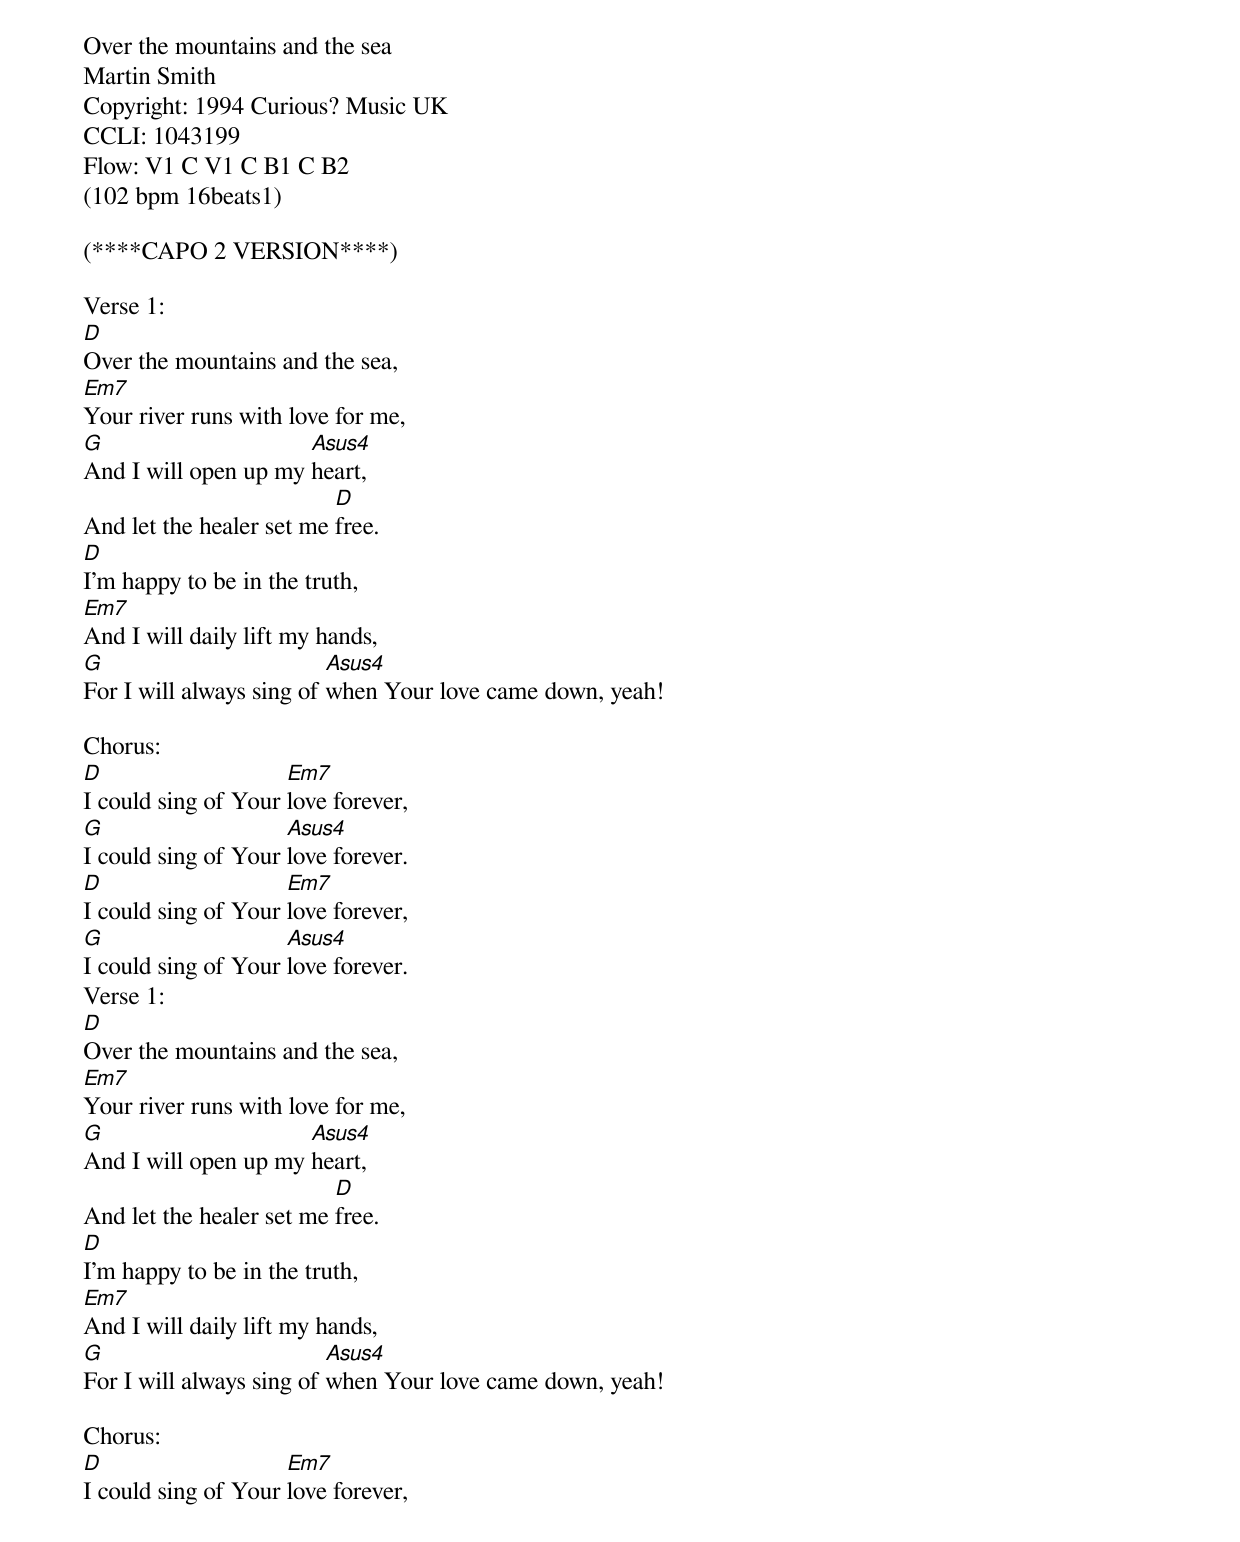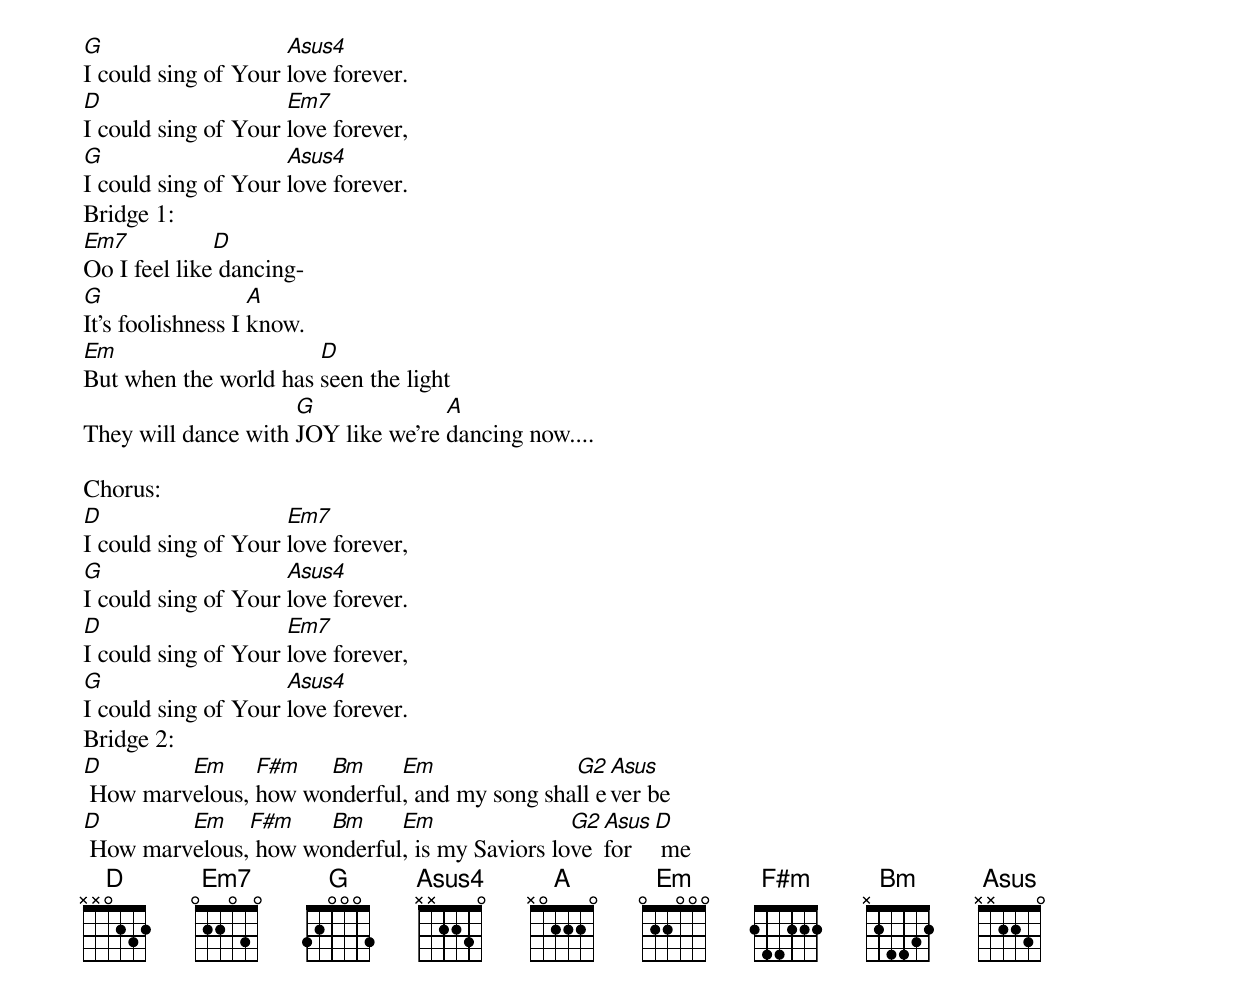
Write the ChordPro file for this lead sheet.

Over the mountains and the sea
Martin Smith
Copyright: 1994 Curious? Music UK
CCLI: 1043199
Flow: V1 C V1 C B1 C B2
(102 bpm 16beats1)

(****CAPO 2 VERSION****)

Verse 1:
[D]Over the mountains and the sea,
[Em7]Your river runs with love for me,
[G]And I will open up my [Asus4]heart,
And let the healer set me [D]free.
[D]I'm happy to be in the truth,
[Em7]And I will daily lift my hands,
[G]For I will always sing of [Asus4]when Your love came down, yeah!

Chorus:
[D]I could sing of Your [Em7]love forever,
[G]I could sing of Your [Asus4]love forever.
[D]I could sing of Your [Em7]love forever,
[G]I could sing of Your [Asus4]love forever.
Verse 1:
[D]Over the mountains and the sea,
[Em7]Your river runs with love for me,
[G]And I will open up my [Asus4]heart,
And let the healer set me [D]free.
[D]I'm happy to be in the truth,
[Em7]And I will daily lift my hands,
[G]For I will always sing of [Asus4]when Your love came down, yeah!

Chorus:
[D]I could sing of Your [Em7]love forever,
[G]I could sing of Your [Asus4]love forever.
[D]I could sing of Your [Em7]love forever,
[G]I could sing of Your [Asus4]love forever.
Bridge 1:
[Em7]Oo I feel like[D] dancing-
[G]It's foolishness I [A]know.
[Em]But when the world has [D]seen the light
They will dance with [G]JOY like we're [A]dancing now....

Chorus:
[D]I could sing of Your [Em7]love forever,
[G]I could sing of Your [Asus4]love forever.
[D]I could sing of Your [Em7]love forever,
[G]I could sing of Your [Asus4]love forever.
Bridge 2:
[D] How marv[Em]elous, [F#m]how wo[Bm]nderful[Em], and my song sha[G2]ll e[Asus]ver be
[D] How marv[Em]elous,[F#m] how wo[Bm]nderful[Em], is my Saviors lo[G2]ve [Asus]for  [D] me
